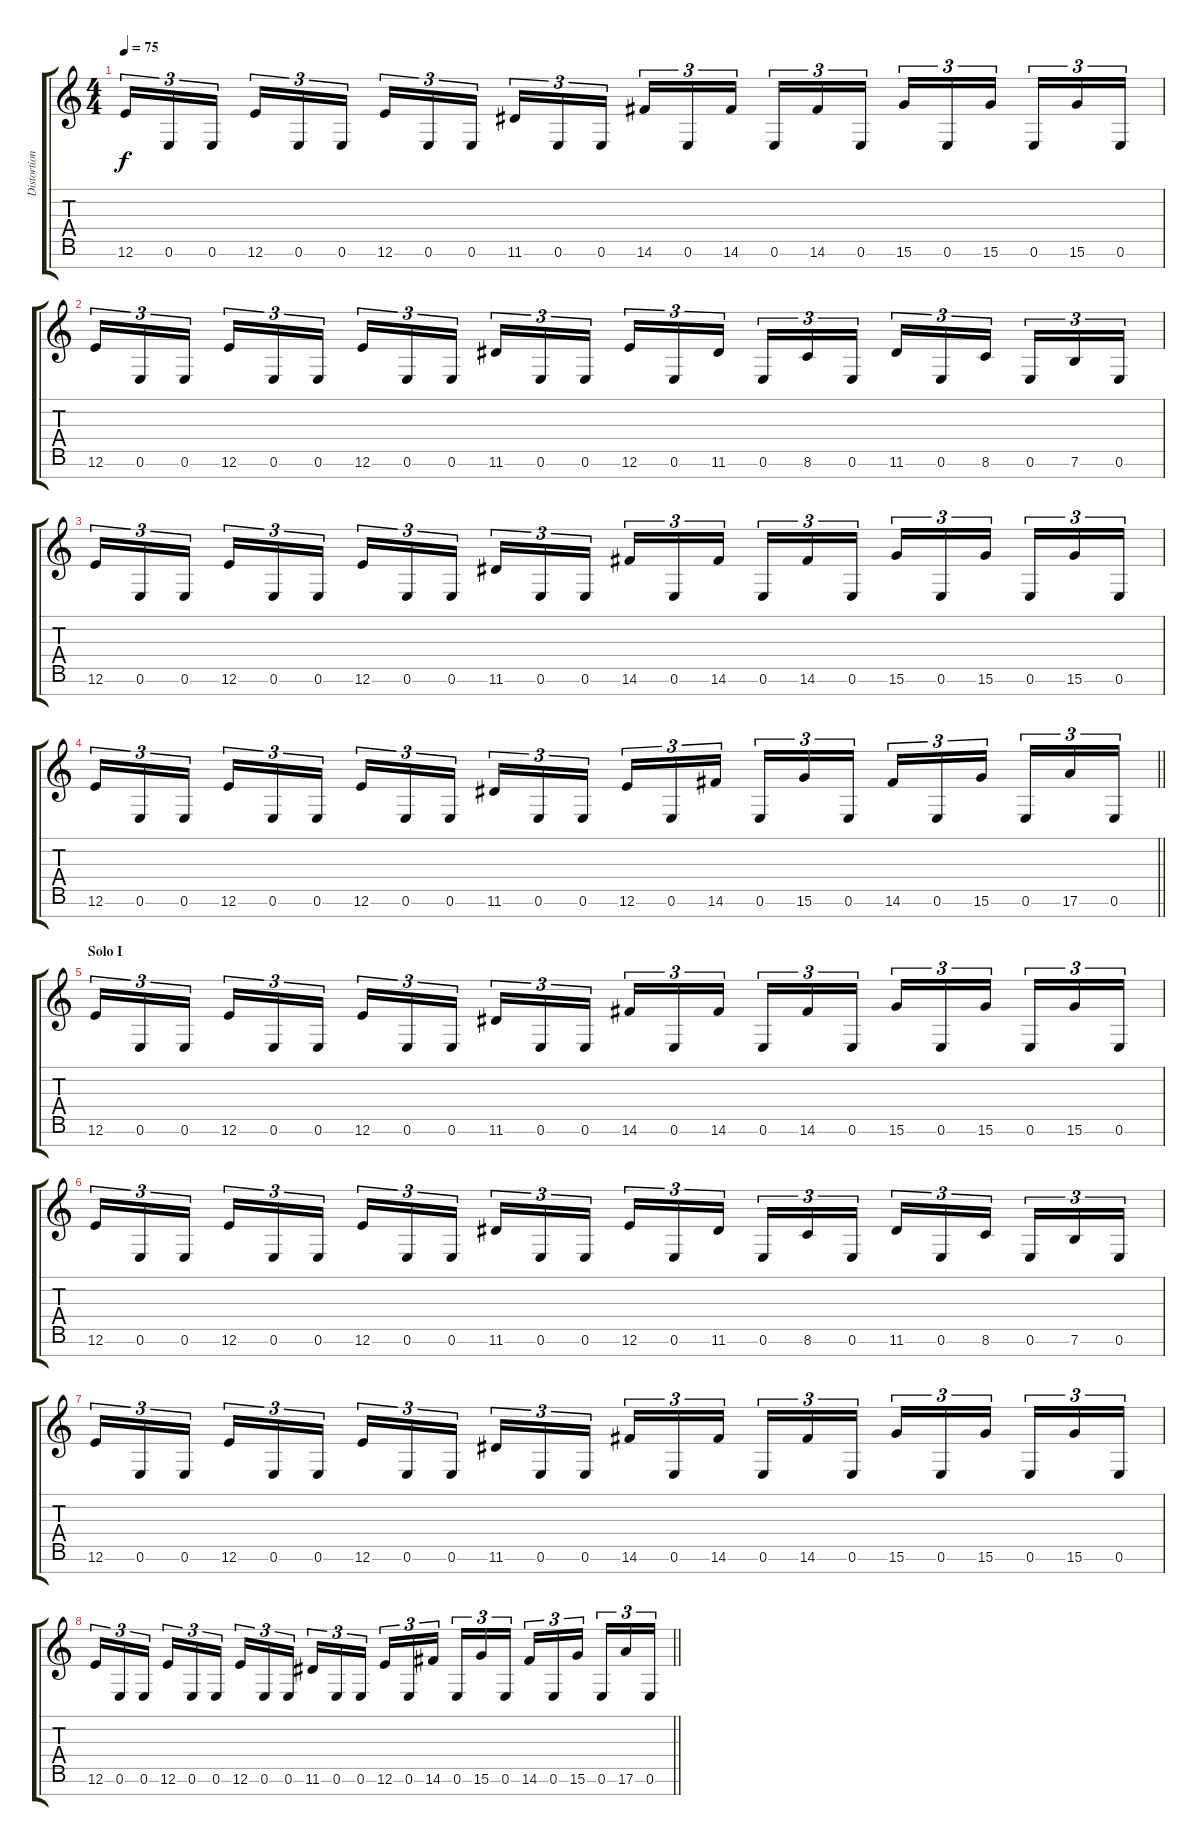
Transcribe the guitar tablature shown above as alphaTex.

\track ("Distortion Guitar I" "Distortion") {instrument distortionguitar}
\staff {score tabs}
\tuning (E4 B3 G3 D3 A2 E2 B1) {hide}
\ts (4 4)
\tempo 75
\clef g2
\ks c
12.6.16{tu (3 2) dy f} 0.6.16{tu (3 2)} 0.6.16{tu (3 2) beam splitsecondary} 12.6.16{tu (3 2)} 0.6.16{tu (3 2)} 0.6.16{tu (3 2)} 12.6.16{tu (3 2)} 0.6.16{tu (3 2)} 0.6.16{tu (3 2) beam splitsecondary} 11.6.16{tu (3 2)} 0.6.16{tu (3 2)} 0.6.16{tu (3 2)} 14.6.16{tu (3 2)} 0.6.16{tu (3 2)} 14.6.16{tu (3 2) beam splitsecondary} 0.6.16{tu (3 2)} 14.6.16{tu (3 2)} 0.6.16{tu (3 2)} 15.6.16{tu (3 2)} 0.6.16{tu (3 2)} 15.6.16{tu (3 2) beam splitsecondary} 0.6.16{tu (3 2)} 15.6.16{tu (3 2)} 0.6.16{tu (3 2)} |
12.6.16{tu (3 2)} 0.6.16{tu (3 2)} 0.6.16{tu (3 2) beam splitsecondary} 12.6.16{tu (3 2)} 0.6.16{tu (3 2)} 0.6.16{tu (3 2)} 12.6.16{tu (3 2)} 0.6.16{tu (3 2)} 0.6.16{tu (3 2) beam splitsecondary} 11.6.16{tu (3 2)} 0.6.16{tu (3 2)} 0.6.16{tu (3 2)} 12.6.16{tu (3 2)} 0.6.16{tu (3 2)} 11.6.16{tu (3 2) beam splitsecondary} 0.6.16{tu (3 2)} 8.6.16{tu (3 2)} 0.6.16{tu (3 2)} 11.6.16{tu (3 2)} 0.6.16{tu (3 2)} 8.6.16{tu (3 2) beam splitsecondary} 0.6.16{tu (3 2)} 7.6.16{tu (3 2)} 0.6.16{tu (3 2)} |
12.6.16{tu (3 2)} 0.6.16{tu (3 2)} 0.6.16{tu (3 2) beam splitsecondary} 12.6.16{tu (3 2)} 0.6.16{tu (3 2)} 0.6.16{tu (3 2)} 12.6.16{tu (3 2)} 0.6.16{tu (3 2)} 0.6.16{tu (3 2) beam splitsecondary} 11.6.16{tu (3 2)} 0.6.16{tu (3 2)} 0.6.16{tu (3 2)} 14.6.16{tu (3 2)} 0.6.16{tu (3 2)} 14.6.16{tu (3 2) beam splitsecondary} 0.6.16{tu (3 2)} 14.6.16{tu (3 2)} 0.6.16{tu (3 2)} 15.6.16{tu (3 2)} 0.6.16{tu (3 2)} 15.6.16{tu (3 2) beam splitsecondary} 0.6.16{tu (3 2)} 15.6.16{tu (3 2)} 0.6.16{tu (3 2)} |
\barLineRight lightlight
12.6.16{tu (3 2)} 0.6.16{tu (3 2)} 0.6.16{tu (3 2) beam splitsecondary} 12.6.16{tu (3 2)} 0.6.16{tu (3 2)} 0.6.16{tu (3 2)} 12.6.16{tu (3 2)} 0.6.16{tu (3 2)} 0.6.16{tu (3 2) beam splitsecondary} 11.6.16{tu (3 2)} 0.6.16{tu (3 2)} 0.6.16{tu (3 2)} 12.6.16{tu (3 2)} 0.6.16{tu (3 2)} 14.6.16{tu (3 2) beam splitsecondary} 0.6.16{tu (3 2)} 15.6.16{tu (3 2)} 0.6.16{tu (3 2)} 14.6.16{tu (3 2)} 0.6.16{tu (3 2)} 15.6.16{tu (3 2) beam splitsecondary} 0.6.16{tu (3 2)} 17.6.16{tu (3 2)} 0.6.16{tu (3 2)} |
\section ("" "Solo I")
12.6.16{tu (3 2)} 0.6.16{tu (3 2)} 0.6.16{tu (3 2) beam splitsecondary} 12.6.16{tu (3 2)} 0.6.16{tu (3 2)} 0.6.16{tu (3 2)} 12.6.16{tu (3 2)} 0.6.16{tu (3 2)} 0.6.16{tu (3 2) beam splitsecondary} 11.6.16{tu (3 2)} 0.6.16{tu (3 2)} 0.6.16{tu (3 2)} 14.6.16{tu (3 2)} 0.6.16{tu (3 2)} 14.6.16{tu (3 2) beam splitsecondary} 0.6.16{tu (3 2)} 14.6.16{tu (3 2)} 0.6.16{tu (3 2)} 15.6.16{tu (3 2)} 0.6.16{tu (3 2)} 15.6.16{tu (3 2) beam splitsecondary} 0.6.16{tu (3 2)} 15.6.16{tu (3 2)} 0.6.16{tu (3 2)} |
12.6.16{tu (3 2)} 0.6.16{tu (3 2)} 0.6.16{tu (3 2) beam splitsecondary} 12.6.16{tu (3 2)} 0.6.16{tu (3 2)} 0.6.16{tu (3 2)} 12.6.16{tu (3 2)} 0.6.16{tu (3 2)} 0.6.16{tu (3 2) beam splitsecondary} 11.6.16{tu (3 2)} 0.6.16{tu (3 2)} 0.6.16{tu (3 2)} 12.6.16{tu (3 2)} 0.6.16{tu (3 2)} 11.6.16{tu (3 2) beam splitsecondary} 0.6.16{tu (3 2)} 8.6.16{tu (3 2)} 0.6.16{tu (3 2)} 11.6.16{tu (3 2)} 0.6.16{tu (3 2)} 8.6.16{tu (3 2) beam splitsecondary} 0.6.16{tu (3 2)} 7.6.16{tu (3 2)} 0.6.16{tu (3 2)} |
12.6.16{tu (3 2)} 0.6.16{tu (3 2)} 0.6.16{tu (3 2) beam splitsecondary} 12.6.16{tu (3 2)} 0.6.16{tu (3 2)} 0.6.16{tu (3 2)} 12.6.16{tu (3 2)} 0.6.16{tu (3 2)} 0.6.16{tu (3 2) beam splitsecondary} 11.6.16{tu (3 2)} 0.6.16{tu (3 2)} 0.6.16{tu (3 2)} 14.6.16{tu (3 2)} 0.6.16{tu (3 2)} 14.6.16{tu (3 2) beam splitsecondary} 0.6.16{tu (3 2)} 14.6.16{tu (3 2)} 0.6.16{tu (3 2)} 15.6.16{tu (3 2)} 0.6.16{tu (3 2)} 15.6.16{tu (3 2) beam splitsecondary} 0.6.16{tu (3 2)} 15.6.16{tu (3 2)} 0.6.16{tu (3 2)} |
\barLineRight lightlight
12.6.16{tu (3 2)} 0.6.16{tu (3 2)} 0.6.16{tu (3 2) beam splitsecondary} 12.6.16{tu (3 2)} 0.6.16{tu (3 2)} 0.6.16{tu (3 2)} 12.6.16{tu (3 2)} 0.6.16{tu (3 2)} 0.6.16{tu (3 2) beam splitsecondary} 11.6.16{tu (3 2)} 0.6.16{tu (3 2)} 0.6.16{tu (3 2)} 12.6.16{tu (3 2)} 0.6.16{tu (3 2)} 14.6.16{tu (3 2) beam splitsecondary} 0.6.16{tu (3 2)} 15.6.16{tu (3 2)} 0.6.16{tu (3 2)} 14.6.16{tu (3 2)} 0.6.16{tu (3 2)} 15.6.16{tu (3 2) beam splitsecondary} 0.6.16{tu (3 2)} 17.6.16{tu (3 2)} 0.6.16{tu (3 2)}
